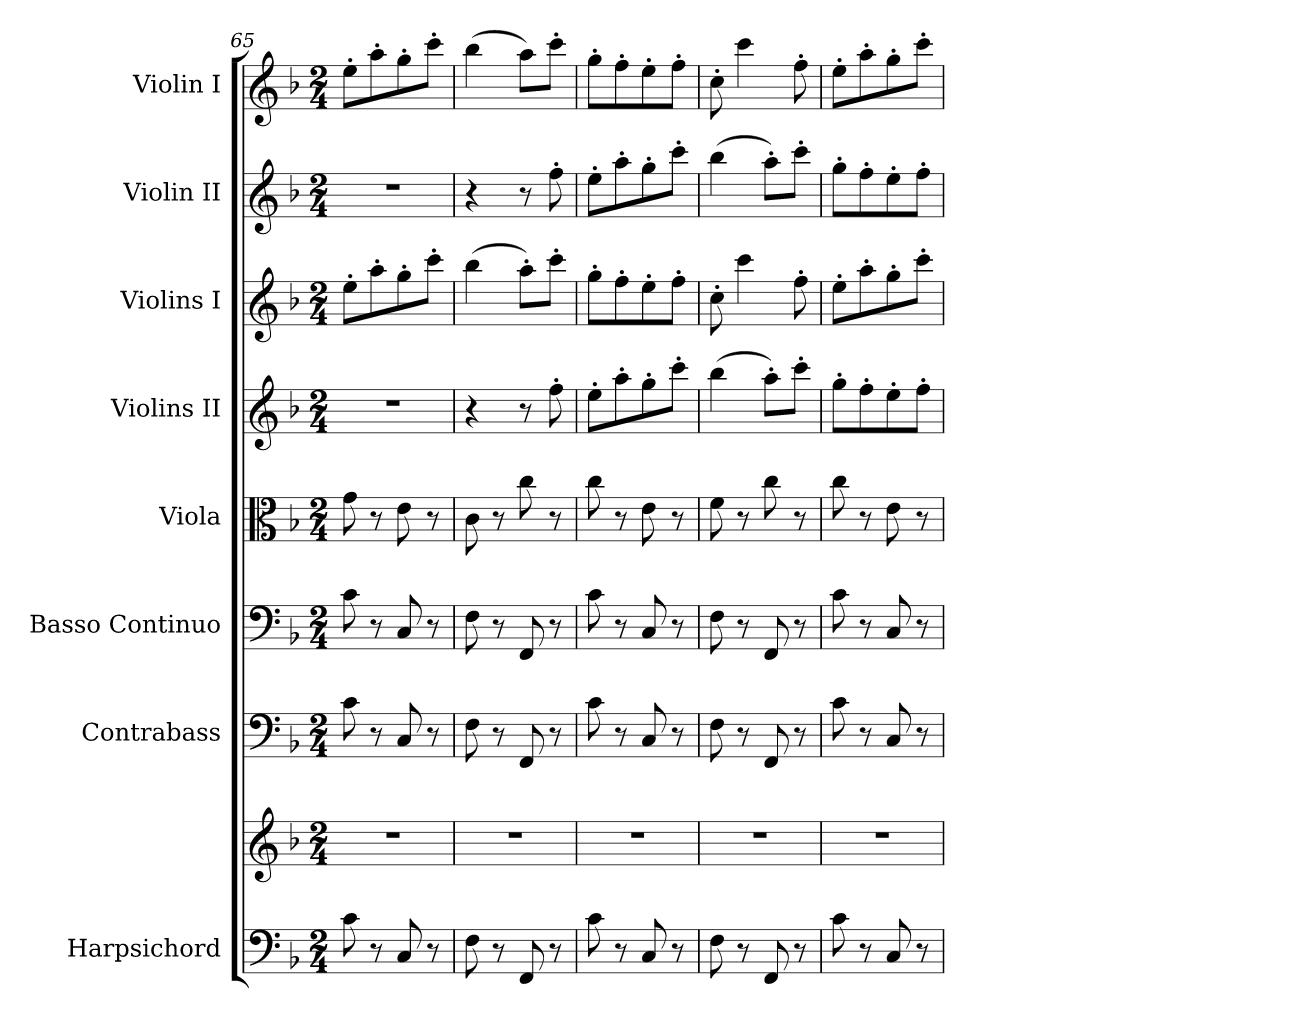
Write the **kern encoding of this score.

**kern	**kern	**kern	**kern	**kern	**kern	**kern	**kern	**kern
*part8	*part8	*part7	*part6	*part5	*part4	*part3	*part2	*part1
*staff9	*staff8	*staff7	*staff6	*staff5	*staff4	*staff3	*staff2	*staff1
*I"Harpsichord	*	*I"Contrabass	*I"Basso Continuo	*I"Viola	*I"Violins II	*I"Violins I	*I"Violin II	*I"Violin I
*I'Hch.	*	*I'Cb.	*I'B.C.	*I'Vla.	*I'Vlns. II	*I'Vlns. I	*I'Vln. II	*I'Vln. I
*clefF4	*clefG2	*clefF4	*clefF4	*clefC3	*clefG2	*clefG2	*clefG2	*clefG2
*	*	*ITrd7c12	*	*	*	*	*	*
*k[b-]	*k[b-]	*k[b-]	*k[b-]	*k[b-]	*k[b-]	*k[b-]	*k[b-]	*k[b-]
*M2/4	*M2/4	*M2/4	*M2/4	*M2/4	*M2/4	*M2/4	*M2/4	*M2/4
=65	=65	=65	=65	=65	=65	=65	=65	=65
8c\	2r	8C\	8c\	8g\	2r	8ee'\L	2r	8ee'\L
8r	.	8r	8r	8r	.	8aa'\	.	8aa'\
8C/	.	8CC/	8C/	8e\	.	8gg'\	.	8gg'\
8r	.	8r	8r	8r	.	8ccc'\J	.	8ccc'\J
=66	=66	=66	=66	=66	=66	=66	=66	=66
8F\	2r	8FF\	8F\	8c\	4r	(>4bb-\	4r	(>4bb-\
8r	.	8r	8r	8r	.	.	.	.
8FF/	.	8FFF/	8FF/	8cc\	8r	8aa'\L)	8r	8aa\L)
8r	.	8r	8r	8r	8ff'\	8ccc'\J	8ff'\	8ccc'\J
=67	=67	=67	=67	=67	=67	=67	=67	=67
8c\	2r	8C\	8c\	8cc\	8ee'\L	8gg'\L	8ee'\L	8gg'\L
8r	.	8r	8r	8r	8aa'\	8ff'\	8aa'\	8ff'\
8C/	.	8CC/	8C/	8e\	8gg'\	8ee'\	8gg'\	8ee'\
8r	.	8r	8r	8r	8ccc'\J	8ff'\J	8ccc'\J	8ff'\J
=68	=68	=68	=68	=68	=68	=68	=68	=68
8F\	2r	8FF\	8F\	8f\	(>4bb-\	8cc'\	(>4bb-\	8cc'\
8r	.	8r	8r	8r	.	4ccc\	.	4ccc\
8FF/	.	8FFF/	8FF/	8cc\	8aa'\L)	.	8aa'\L)	.
8r	.	8r	8r	8r	8ccc'\J	8ff'\	8ccc'\J	8ff'\
=69	=69	=69	=69	=69	=69	=69	=69	=69
8c\	2r	8C\	8c\	8cc\	8gg'\L	8ee'\L	8gg'\L	8ee'\L
8r	.	8r	8r	8r	8ff'\	8aa'\	8ff'\	8aa'\
8C/	.	8CC/	8C/	8e\	8ee'\	8gg'\	8ee'\	8gg'\
8r	.	8r	8r	8r	8ff'\J	8ccc'\J	8ff'\J	8ccc'\J
=	=	=	=	=	=	=	=	=
*-	*-	*-	*-	*-	*-	*-	*-	*-
